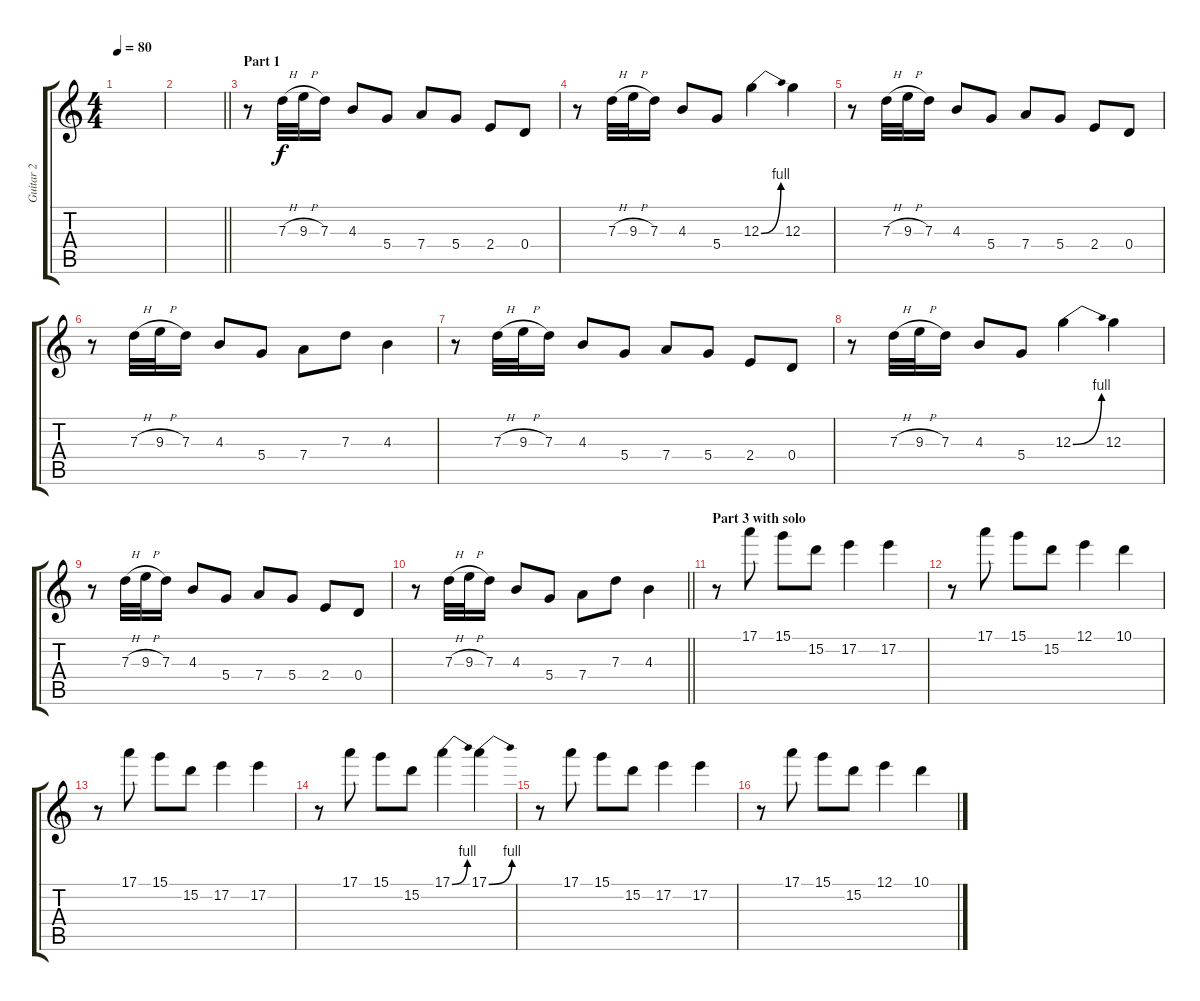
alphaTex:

\track ("Guitar 2" "Guitar 2") {instrument overdrivenguitar}
\staff {score tabs}
\tuning (E4 B3 G3 D3 A2 E2) {hide}
\ts (4 4)
\tempo 80
\clef g2
\ks c
|
\barLineRight lightlight
|
\section ("" "Part 1")
r.8 7.3{h}.32{dy f} 9.3{h}.32 7.3.16 4.3.8 5.4.8 7.4.8 5.4.8 2.4.8 0.4.8 |
r.8 7.3{h}.32 9.3{h}.32 7.3.16 4.3.8 5.4.8 12.3{be (bend 0 0 60 4)}.4 12.3.4 |
r.8 7.3{h}.32 9.3{h}.32 7.3.16 4.3.8 5.4.8 7.4.8 5.4.8 2.4.8 0.4.8 |
r.8 7.3{h}.32 9.3{h}.32 7.3.16 4.3.8 5.4.8 7.4.8 7.3.8 4.3.4 |
r.8 7.3{h}.32 9.3{h}.32 7.3.16 4.3.8 5.4.8 7.4.8 5.4.8 2.4.8 0.4.8 |
r.8 7.3{h}.32 9.3{h}.32 7.3.16 4.3.8 5.4.8 12.3{be (bend 0 0 60 4)}.4 12.3.4 |
r.8 7.3{h}.32 9.3{h}.32 7.3.16 4.3.8 5.4.8 7.4.8 5.4.8 2.4.8 0.4.8 |
\barLineRight lightlight
r.8 7.3{h}.32 9.3{h}.32 7.3.16 4.3.8 5.4.8 7.4.8 7.3.8 4.3.4 |
\section ("" "Part 3 with solo")
r.8 17.1.8 15.1.8 15.2.8 17.2.4 17.2.4 |
r.8 17.1.8 15.1.8 15.2.8 12.1.4 10.1.4 |
r.8 17.1.8 15.1.8 15.2.8 17.2.4 17.2.4 |
r.8 17.1.8 15.1.8 15.2.8 17.1{be (bend 0 0 60 4)}.4 17.1{be (bend 0 0 60 4)}.4 |
r.8 17.1.8 15.1.8 15.2.8 17.2.4 17.2.4 |
r.8 17.1.8 15.1.8 15.2.8 12.1.4 10.1.4
